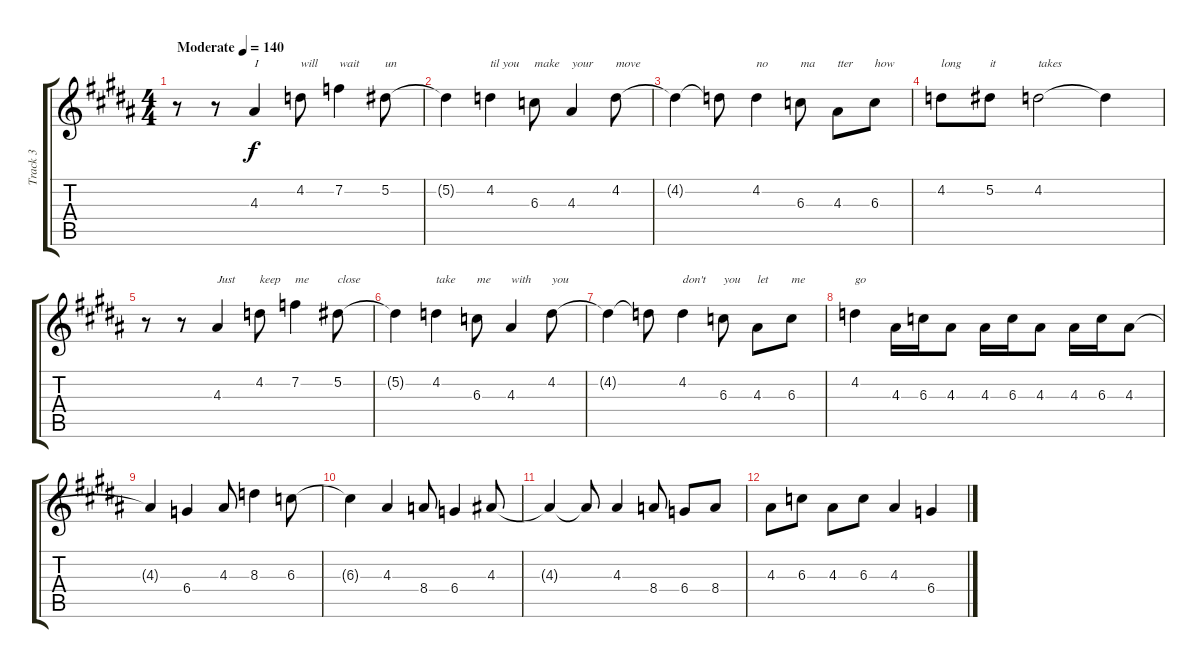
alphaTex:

\track ("Track 3" "Track 3") {instrument overdrivenguitar}
\staff {score tabs}
\tuning (Eb4 Bb3 Gb3 Db3 Ab2 Eb2) {hide}
\ts (4 4)
\section ("" "")
\tempo (140 "Moderate")
\clef g2
\ks b
r.8{dy f instrument overdrivenguitar} r.8 4.3.4{txt "I"} 4.2.8{txt "will"} 7.2.4{txt "wait"} 5.2.8{txt "un"} |
5.2{t}.4 4.2.4{txt "til you"} 6.3.8{txt "make"} 4.3.4{txt "your"} 4.2.8{txt "move"} |
4.2{t}.4 4.2{t}.8 4.2.4{txt "no"} 6.3.8{txt "ma"} 4.3.8{txt "tter"} 6.3.8{txt "how"} |
4.2.8{txt "long"} 5.2.8{txt "it"} 4.2.2{txt "takes"} 4.2{t}.4 |
r.8 r.8 4.3.4{txt "Just"} 4.2.8{txt "keep"} 7.2.4{txt "me"} 5.2.8{txt "close"} |
5.2{t}.4 4.2.4{txt "take"} 6.3.8{txt "me"} 4.3.4{txt "with"} 4.2.8{txt "you"} |
4.2{t}.4 4.2{t}.8 4.2.4{txt "don't"} 6.3.8{txt "you"} 4.3.8{txt "let"} 6.3.8{txt "me"} |
4.2.4{txt "go"} 4.3.16 6.3.16 4.3.8 4.3.16 6.3.16 4.3.8 4.3.16 6.3.16 4.3.8 |
4.3{t}.4 6.4.4 4.3.8 8.3.4 6.3.8 |
6.3{t}.4 4.3.4 8.4.8 6.4.4 4.3.8 |
4.3{t}.4 4.3{t}.8 4.3.4 8.4.8 6.4.8 8.4.8 |
4.3.8 6.3.8 4.3.8 6.3.8 4.3.4 6.4.4
